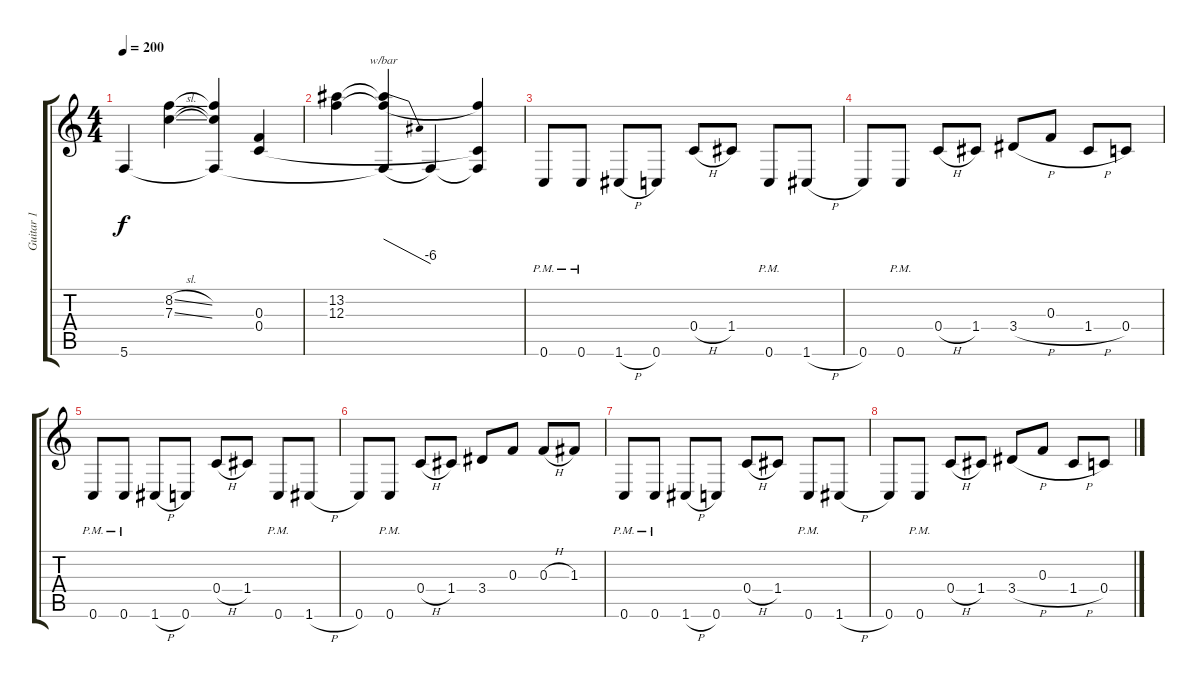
\track ("Guitar 1" "Guitar 1") {instrument distortionguitar}
\staff {score tabs}
\tuning (D4 A3 F3 C3 G2 C2) {hide}
\ts (4 4)
\tempo 200
\clef g2
\ks c
5.6.4{dy f} (8.2{sl} 7.3{sl}).4 (8.2{t} 7.3{t} 5.6{t}).4 (0.3 0.4).4 |
(13.2 12.3).4 (13.2{t} 12.3{t} 5.6{t}).4{tbe (dive default 0 0 60 -24)} 5.6{t}.4 (12.3{t} 0.4{t} 5.6{t}).4 |
0.6{pm}.8 0.6{pm}.8 1.6{h}.8 0.6.8 0.4{h}.8 1.4.8 0.6{pm}.8 1.6{h}.8 |
0.6.8 0.6{pm}.8 0.4{h}.8 1.4.8 3.4{h}.8 0.3.8 1.4{h}.8 0.4.8 |
0.6{pm}.8 0.6{pm}.8 1.6{h}.8 0.6.8 0.4{h}.8 1.4.8 0.6{pm}.8 1.6{h}.8 |
0.6.8 0.6{pm}.8 0.4{h}.8 1.4.8 3.4.8 0.3.8 0.3{h}.8 1.3.8 |
0.6{pm}.8 0.6{pm}.8 1.6{h}.8 0.6.8 0.4{h}.8 1.4.8 0.6{pm}.8 1.6{h}.8 |
0.6.8 0.6{pm}.8 0.4{h}.8 1.4.8 3.4{h}.8 0.3.8 1.4{h}.8 0.4.8
